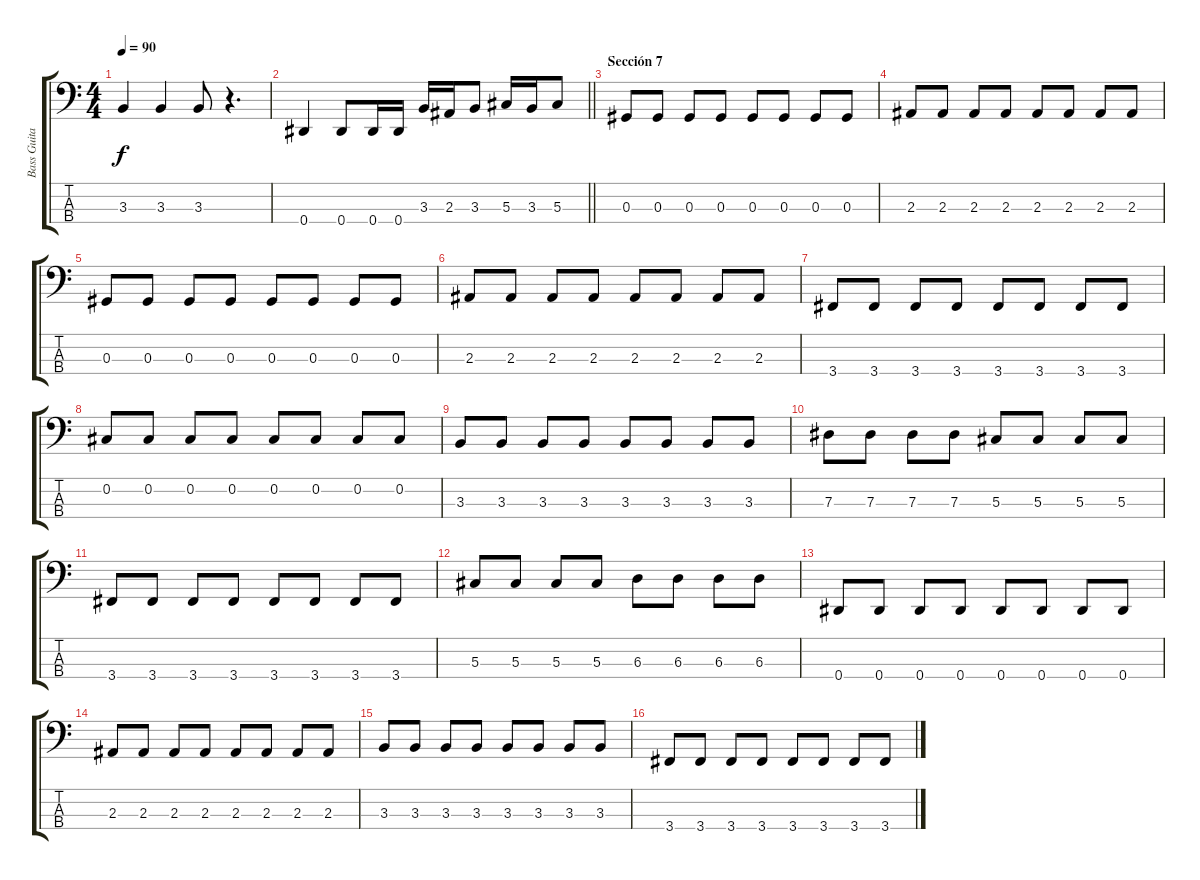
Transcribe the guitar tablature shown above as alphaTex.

\track ("Bass Guitar" "Bass Guita") {instrument electricbassfinger}
\staff {score tabs}
\tuning (Gb2 Db2 Ab1 Eb1) {hide}
\ts (4 4)
\tempo 90
\clef f4
\ks c
3.3.4{dy f} 3.3.4 3.3.8 r.4{d} |
\barLineRight lightlight
0.4.4 0.4.8 0.4.16 0.4.16 3.3.16 2.3.16 3.3.8 5.3.16 3.3.16 5.3.8 |
\section ("" "Sección 7")
0.3.8 0.3.8 0.3.8 0.3.8 0.3.8 0.3.8 0.3.8 0.3.8 |
2.3.8 2.3.8 2.3.8 2.3.8 2.3.8 2.3.8 2.3.8 2.3.8 |
0.3.8 0.3.8 0.3.8 0.3.8 0.3.8 0.3.8 0.3.8 0.3.8 |
2.3.8 2.3.8 2.3.8 2.3.8 2.3.8 2.3.8 2.3.8 2.3.8 |
3.4.8 3.4.8 3.4.8 3.4.8 3.4.8 3.4.8 3.4.8 3.4.8 |
0.2.8 0.2.8 0.2.8 0.2.8 0.2.8 0.2.8 0.2.8 0.2.8 |
3.3.8 3.3.8 3.3.8 3.3.8 3.3.8 3.3.8 3.3.8 3.3.8 |
7.3.8 7.3.8 7.3.8 7.3.8 5.3.8 5.3.8 5.3.8 5.3.8 |
3.4.8 3.4.8 3.4.8 3.4.8 3.4.8 3.4.8 3.4.8 3.4.8 |
5.3.8 5.3.8 5.3.8 5.3.8 6.3.8 6.3.8 6.3.8 6.3.8 |
0.4.8 0.4.8 0.4.8 0.4.8 0.4.8 0.4.8 0.4.8 0.4.8 |
2.3.8 2.3.8 2.3.8 2.3.8 2.3.8 2.3.8 2.3.8 2.3.8 |
3.3.8 3.3.8 3.3.8 3.3.8 3.3.8 3.3.8 3.3.8 3.3.8 |
3.4.8 3.4.8 3.4.8 3.4.8 3.4.8 3.4.8 3.4.8 3.4.8
